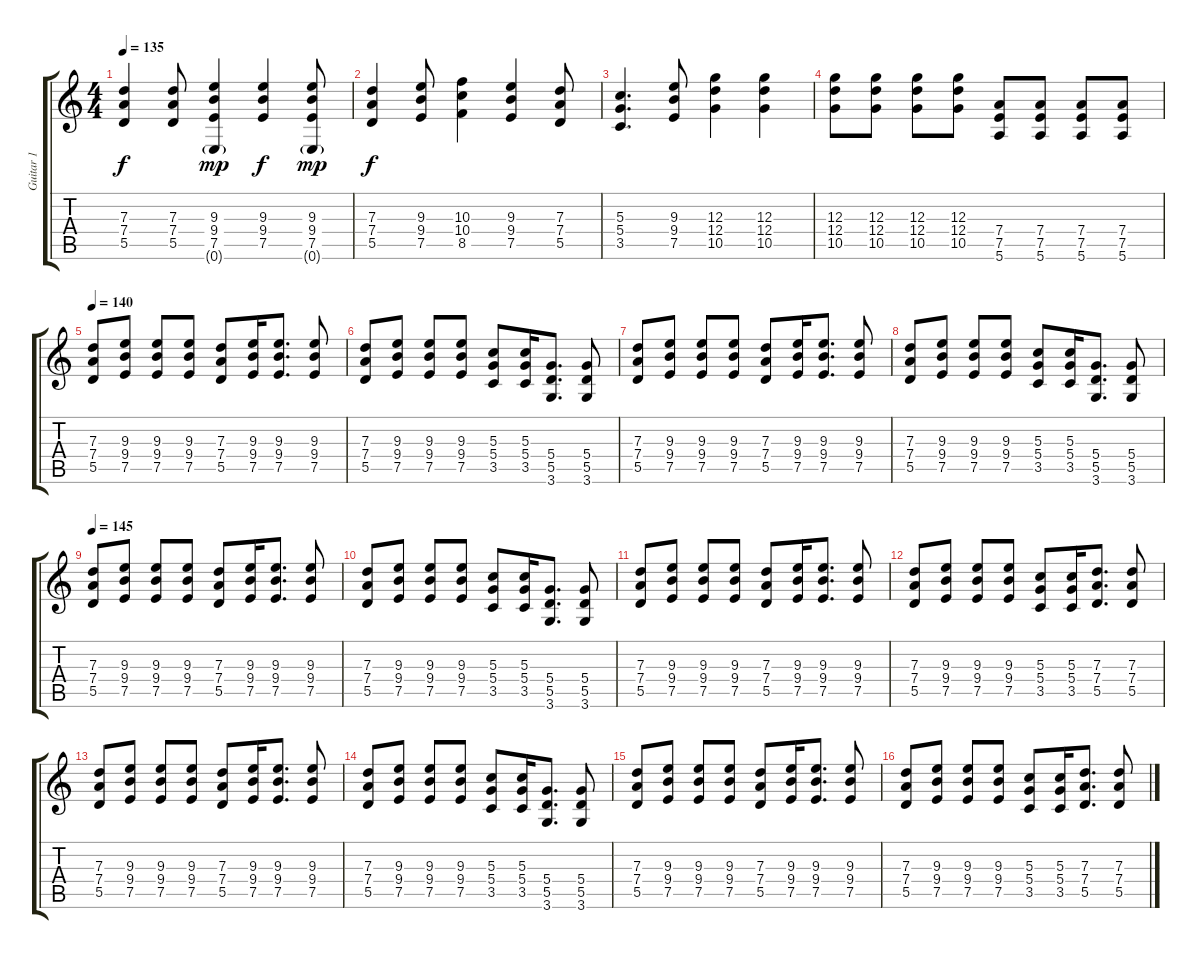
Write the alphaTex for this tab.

\track ("Guitar 1" "Guitar 1") {instrument distortionguitar}
\staff {score tabs}
\tuning (E4 B3 G3 D3 A2 E2) {hide}
\ts (4 4)
\tempo 135
\clef g2
\ks c
(7.3 7.4 5.5).4{dy f instrument distortionguitar} (7.3 7.4 5.5).8 (9.3 9.4 7.5 0.6{g}).4{dy mp} (9.3 9.4 7.5).4{dy f} (9.3 9.4 7.5 0.6{g}).8{dy mp} |
(7.3 7.4 5.5).4{dy f} (9.3 9.4 7.5).8 (10.3 10.4 8.5).4 (9.3 9.4 7.5).4 (7.3 7.4 5.5).8 |
(5.3 5.4 3.5).4{d} (9.3 9.4 7.5).8 (12.3 12.4 10.5).4 (12.3 12.4 10.5).4 |
(12.3 12.4 10.5).8 (12.3 12.4 10.5).8 (12.3 12.4 10.5).8 (12.3 12.4 10.5).8 (7.4 7.5 5.6).8 (7.4 7.5 5.6).8 (7.4 7.5 5.6).8 (7.4 7.5 5.6).8 |
\tempo 140
(7.3 7.4 5.5).8 (9.3 9.4 7.5).8 (9.3 9.4 7.5).8 (9.3 9.4 7.5).8 (7.3 7.4 5.5).8 (9.3 9.4 7.5).16 (9.3 9.4 7.5).8{d} (9.3 9.4 7.5).8 |
(7.3 7.4 5.5).8 (9.3 9.4 7.5).8 (9.3 9.4 7.5).8 (9.3 9.4 7.5).8 (5.3 5.4 3.5).8 (5.3 5.4 3.5).16 (5.4 5.5 3.6).8{d} (5.4 5.5 3.6).8 |
(7.3 7.4 5.5).8 (9.3 9.4 7.5).8 (9.3 9.4 7.5).8 (9.3 9.4 7.5).8 (7.3 7.4 5.5).8 (9.3 9.4 7.5).16 (9.3 9.4 7.5).8{d} (9.3 9.4 7.5).8 |
(7.3 7.4 5.5).8 (9.3 9.4 7.5).8 (9.3 9.4 7.5).8 (9.3 9.4 7.5).8 (5.3 5.4 3.5).8 (5.3 5.4 3.5).16 (5.4 5.5 3.6).8{d} (5.4 5.5 3.6).8 |
\tempo 145
(7.3 7.4 5.5).8 (9.3 9.4 7.5).8 (9.3 9.4 7.5).8 (9.3 9.4 7.5).8 (7.3 7.4 5.5).8 (9.3 9.4 7.5).16 (9.3 9.4 7.5).8{d} (9.3 9.4 7.5).8 |
(7.3 7.4 5.5).8 (9.3 9.4 7.5).8 (9.3 9.4 7.5).8 (9.3 9.4 7.5).8 (5.3 5.4 3.5).8 (5.3 5.4 3.5).16 (5.4 5.5 3.6).8{d} (5.4 5.5 3.6).8 |
(7.3 7.4 5.5).8 (9.3 9.4 7.5).8 (9.3 9.4 7.5).8 (9.3 9.4 7.5).8 (7.3 7.4 5.5).8 (9.3 9.4 7.5).16 (9.3 9.4 7.5).8{d} (9.3 9.4 7.5).8 |
(7.3 7.4 5.5).8 (9.3 9.4 7.5).8 (9.3 9.4 7.5).8 (9.3 9.4 7.5).8 (5.3 5.4 3.5).8 (5.3 5.4 3.5).16 (7.3 7.4 5.5).8{d} (7.3 7.4 5.5).8 |
(7.3 7.4 5.5).8 (9.3 9.4 7.5).8 (9.3 9.4 7.5).8 (9.3 9.4 7.5).8 (7.3 7.4 5.5).8 (9.3 9.4 7.5).16 (9.3 9.4 7.5).8{d} (9.3 9.4 7.5).8 |
(7.3 7.4 5.5).8 (9.3 9.4 7.5).8 (9.3 9.4 7.5).8 (9.3 9.4 7.5).8 (5.3 5.4 3.5).8 (5.3 5.4 3.5).16 (5.4 5.5 3.6).8{d} (5.4 5.5 3.6).8 |
(7.3 7.4 5.5).8 (9.3 9.4 7.5).8 (9.3 9.4 7.5).8 (9.3 9.4 7.5).8 (7.3 7.4 5.5).8 (9.3 9.4 7.5).16 (9.3 9.4 7.5).8{d} (9.3 9.4 7.5).8 |
(7.3 7.4 5.5).8 (9.3 9.4 7.5).8 (9.3 9.4 7.5).8 (9.3 9.4 7.5).8 (5.3 5.4 3.5).8 (5.3 5.4 3.5).16 (7.3 7.4 5.5).8{d} (7.3 7.4 5.5).8
